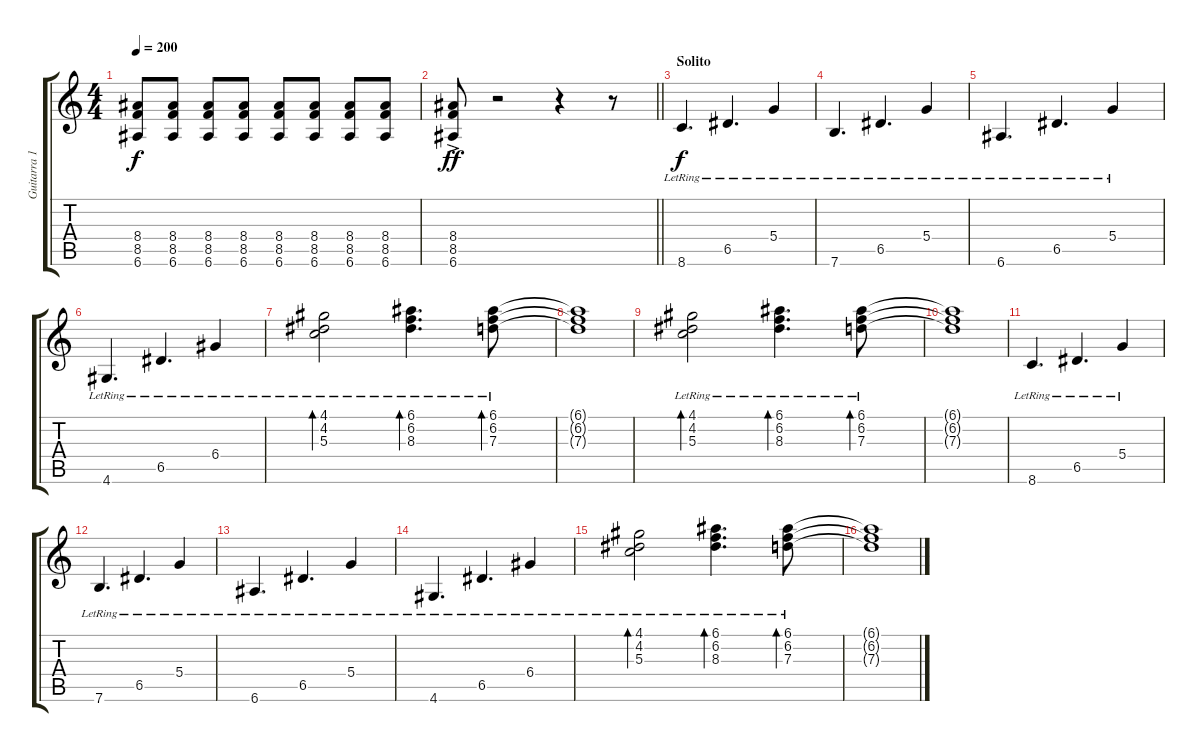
\track ("Guitarra 1" "Guitarra 1") {instrument distortionguitar}
\staff {score tabs}
\tuning (E4 B3 G3 D3 A2 E2) {hide}
\ts (4 4)
\tempo 200
\clef g2
\ks c
(8.4 8.5 6.6).8{dy f} (8.4 8.5 6.6).8 (8.4 8.5 6.6).8 (8.4 8.5 6.6).8 (8.4 8.5 6.6).8 (8.4 8.5 6.6).8 (8.4 8.5 6.6).8 (8.4 8.5 6.6).8 |
\barLineRight lightlight
(8.4{ac} 8.5{ac} 6.6{ac}).8{dy ff} r.2 r.4 r.8 |
\section ("" "Solito")
8.6{lr}.4{d dy f instrument electricguitarclean} 6.5{lr}.4{d} 5.4{lr}.4 |
7.6{lr}.4{d} 6.5{lr}.4{d} 5.4{lr}.4 |
6.6{lr}.4{d} 6.5{lr}.4{d} 5.4{lr}.4 |
4.6{lr}.4{d} 6.5{lr}.4{d} 6.4{lr}.4 |
(4.1{lr} 4.2{lr} 5.3{lr}).2{bd 480} (6.1{lr} 6.2{lr} 8.3{lr}).4{d bd 480} (6.1{lr} 6.2{lr} 7.3{lr}).8{bd 480} |
(6.1{t} 6.2{t} 7.3{t}).1 |
(4.1{lr} 4.2{lr} 5.3{lr}).2{bd 480} (6.1{lr} 6.2{lr} 8.3{lr}).4{d bd 480} (6.1{lr} 6.2{lr} 7.3{lr}).8{bd 480} |
(6.1{t} 6.2{t} 7.3{t}).1 |
8.6{lr}.4{d} 6.5{lr}.4{d} 5.4{lr}.4 |
7.6{lr}.4{d} 6.5{lr}.4{d} 5.4{lr}.4 |
6.6{lr}.4{d} 6.5{lr}.4{d} 5.4{lr}.4 |
4.6{lr}.4{d} 6.5{lr}.4{d} 6.4{lr}.4 |
(4.1{lr} 4.2{lr} 5.3{lr}).2{bd 480} (6.1{lr} 6.2{lr} 8.3{lr}).4{d bd 480} (6.1{lr} 6.2{lr} 7.3{lr}).8{bd 480} |
(6.1{t} 6.2{t} 7.3{t}).1
